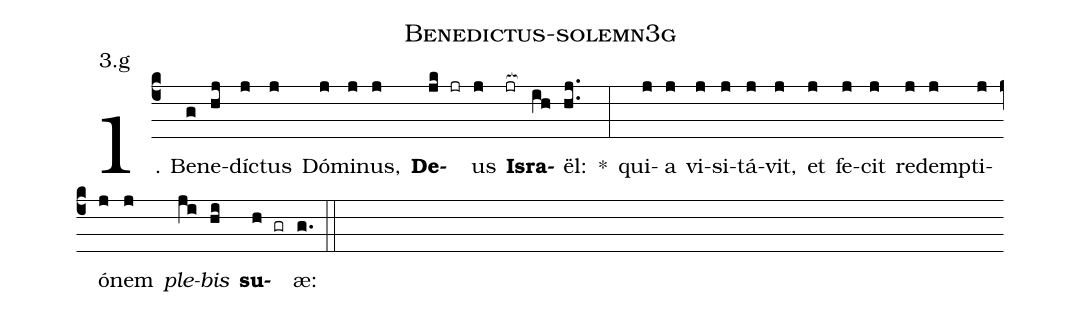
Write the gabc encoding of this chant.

name: Benedictus-solemn3g;
annotation: 3.g;
%%
(c4)1. Be(g)ne(hj)díc(j)tus(j) Dó(j)mi(j)nus,(j) <b>De</b>(jk jr)us(j) <b>Is</b>(jr[ocb:1{])<b>ra</b>(ih[ocb:0}])ël:(hj..) *(:) qui(j)a(j) vi(j)si(j)tá(j)vit,(j) et(j) fe(j)cit(j) red(j)emp(j)ti(j)ó(j)nem(j) <i>ple</i>(ji)<i>bis</i>(hi) <b>su</b>(h gr)æ:(g.) (::)
